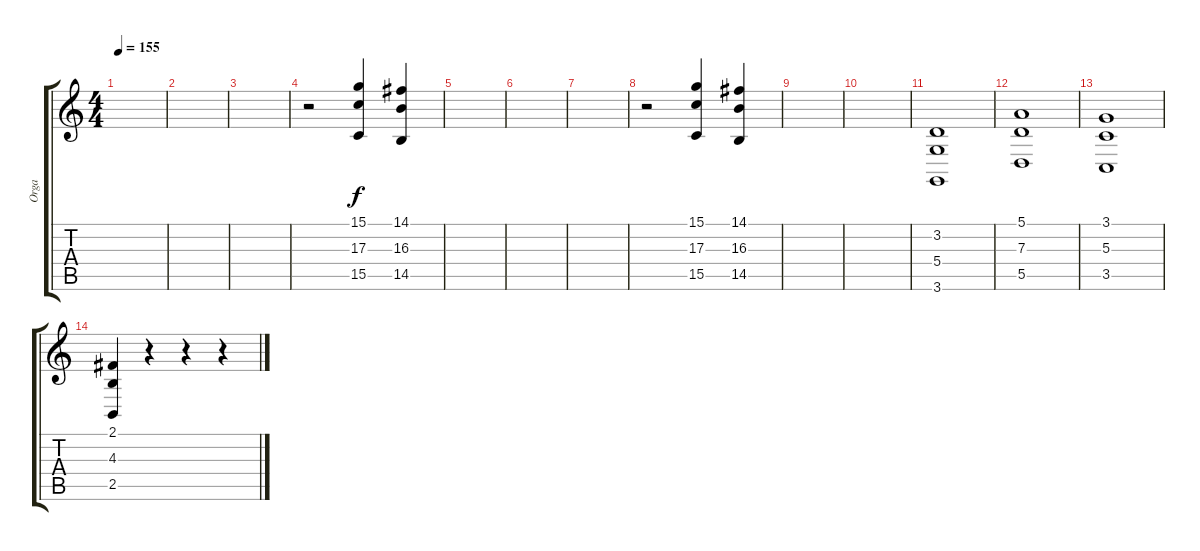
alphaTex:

\track ("Orga" "Orga") {instrument synthbrass1}
\staff {score tabs}
\tuning (E4 B3 G3 D3 A2 E2) {hide}
\ts (4 4)
\tempo 155
\clef g2
\ks c
|
|
|
r.2 (15.1 17.3 15.5).4 (14.1 16.3 14.5).4 |
|
|
|
r.2 (15.1 17.3 15.5).4 (14.1 16.3 14.5).4 |
|
|
(3.2 5.4 3.6).1 |
(5.1 7.3 5.5).1 |
(3.1 5.3 3.5).1 |
(2.1 4.3 2.5).4 r.4 r.4 r.4
